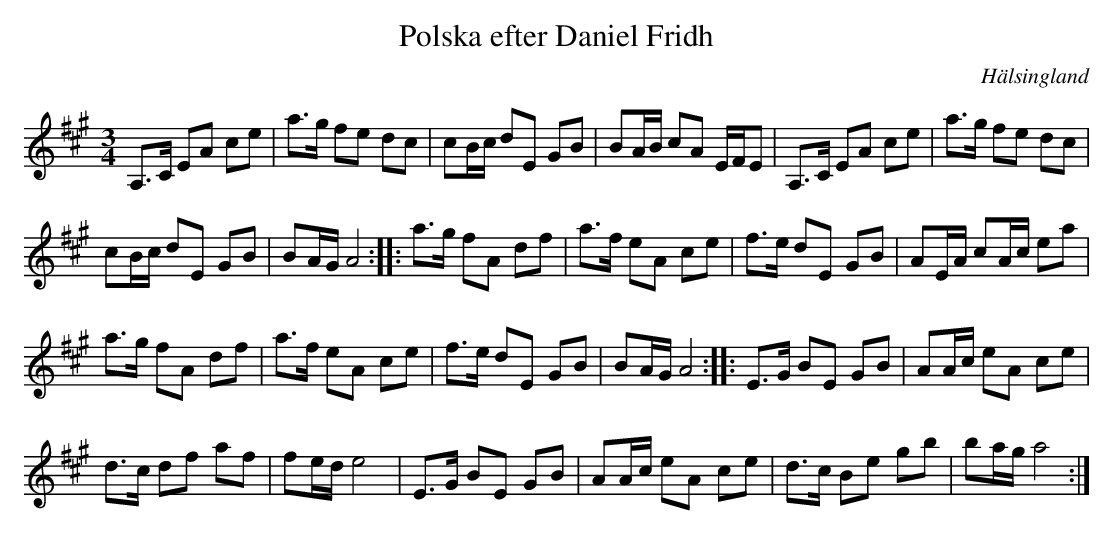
X:1
T: Polska efter Daniel Fridh
O: Hälsingland
M: 3/4
L: 1/8
K: A
A,>C EA ce | a>g fe dc | cB/c/ dE GB | BA/B/ cA E/F/E | A,>C EA ce | a>g fe dc |
cB/c/ dE GB | BA/G/ A4 :: a>g fA df | a>f eA ce | f>e dE GB | AE/A/ cA/c/ ea |
a>g fA df | a>f eA ce | f>e dE GB | BA/G/ A4 :: E>G BE GB | AA/c/ eA ce |
d>c df af | fe/d/ e4 | E>G BE GB | AA/c/ eA ce | d>c Be gb | ba/g/ a4 :|]
